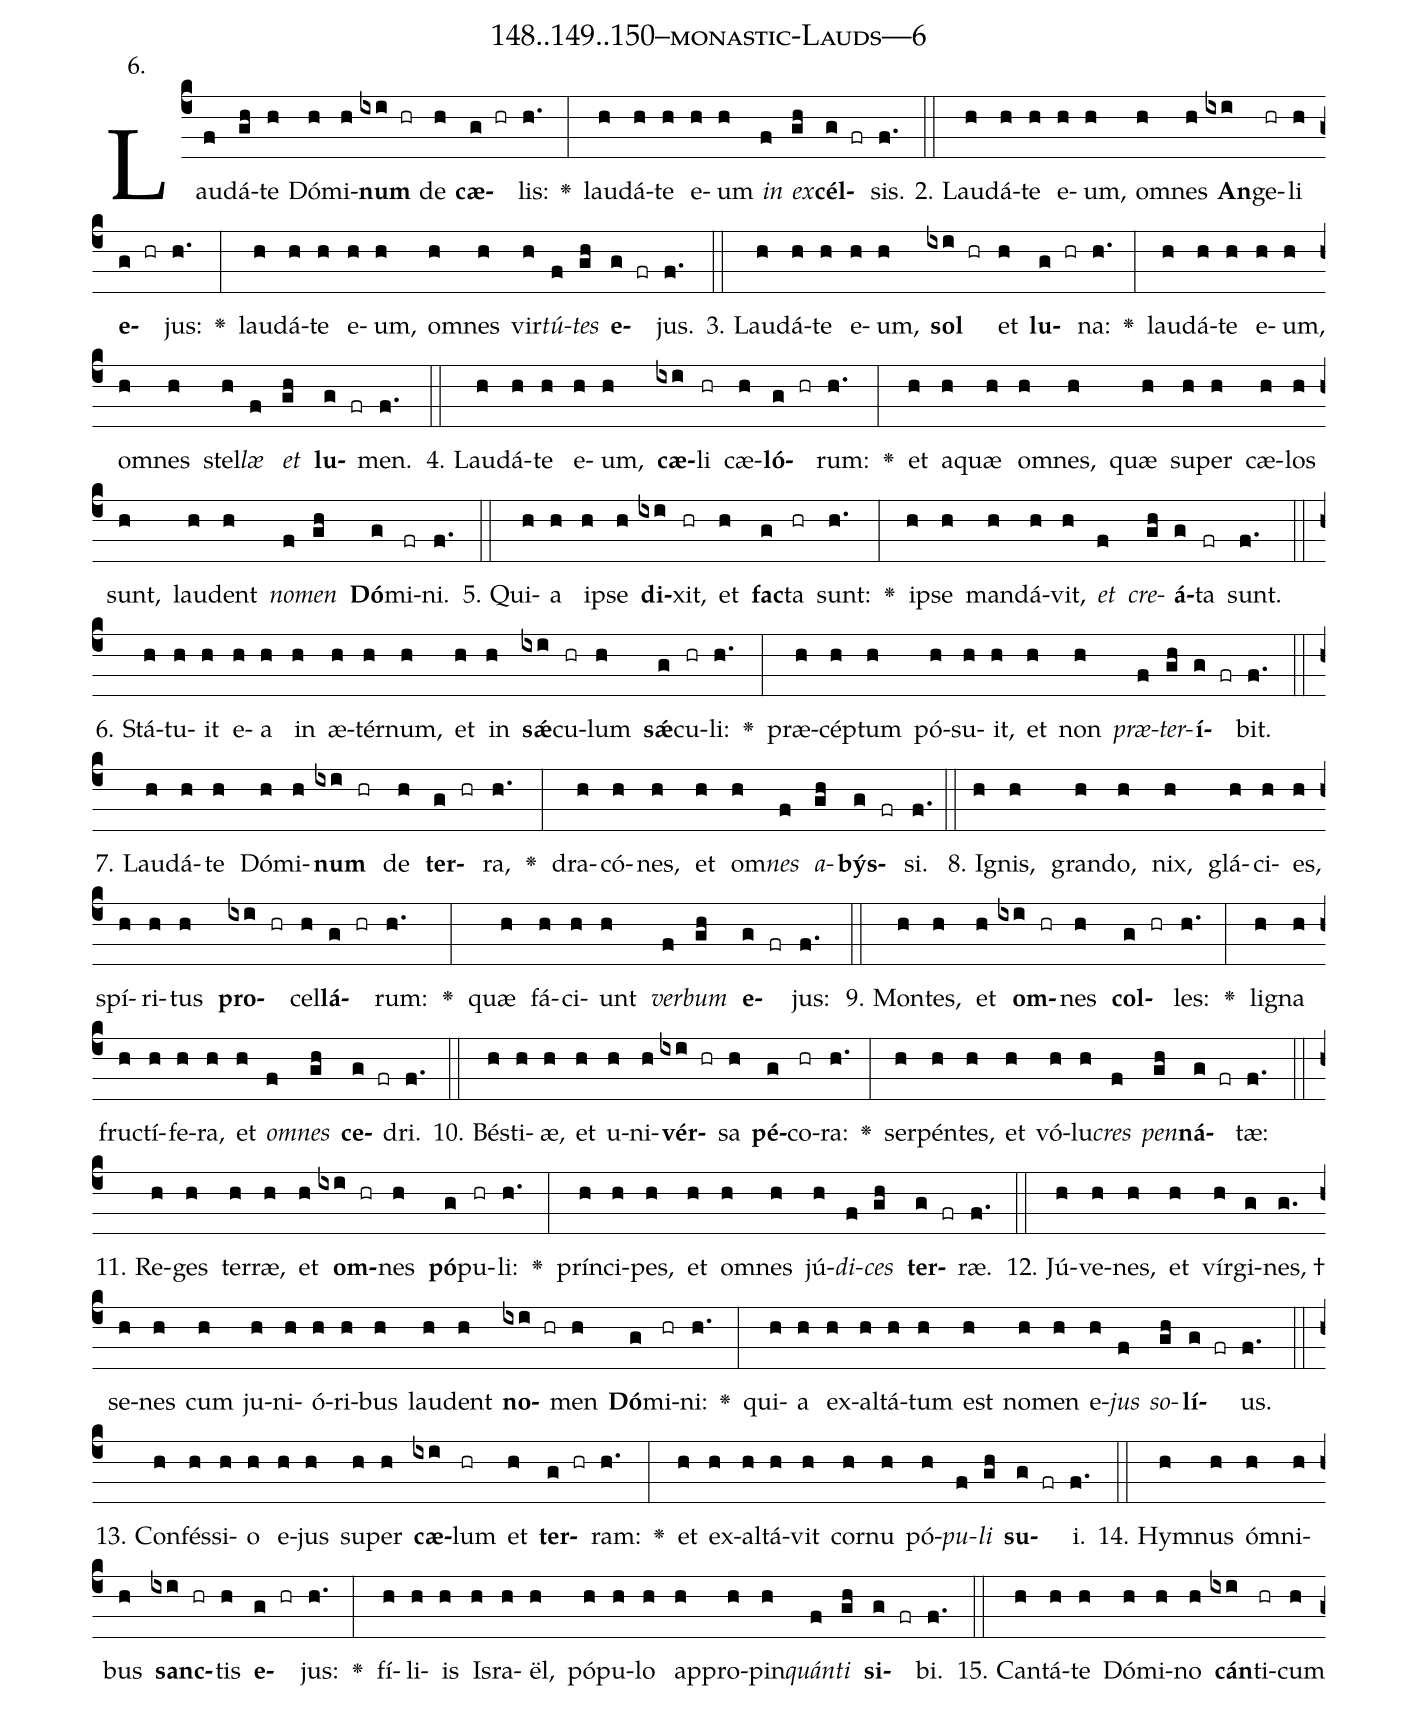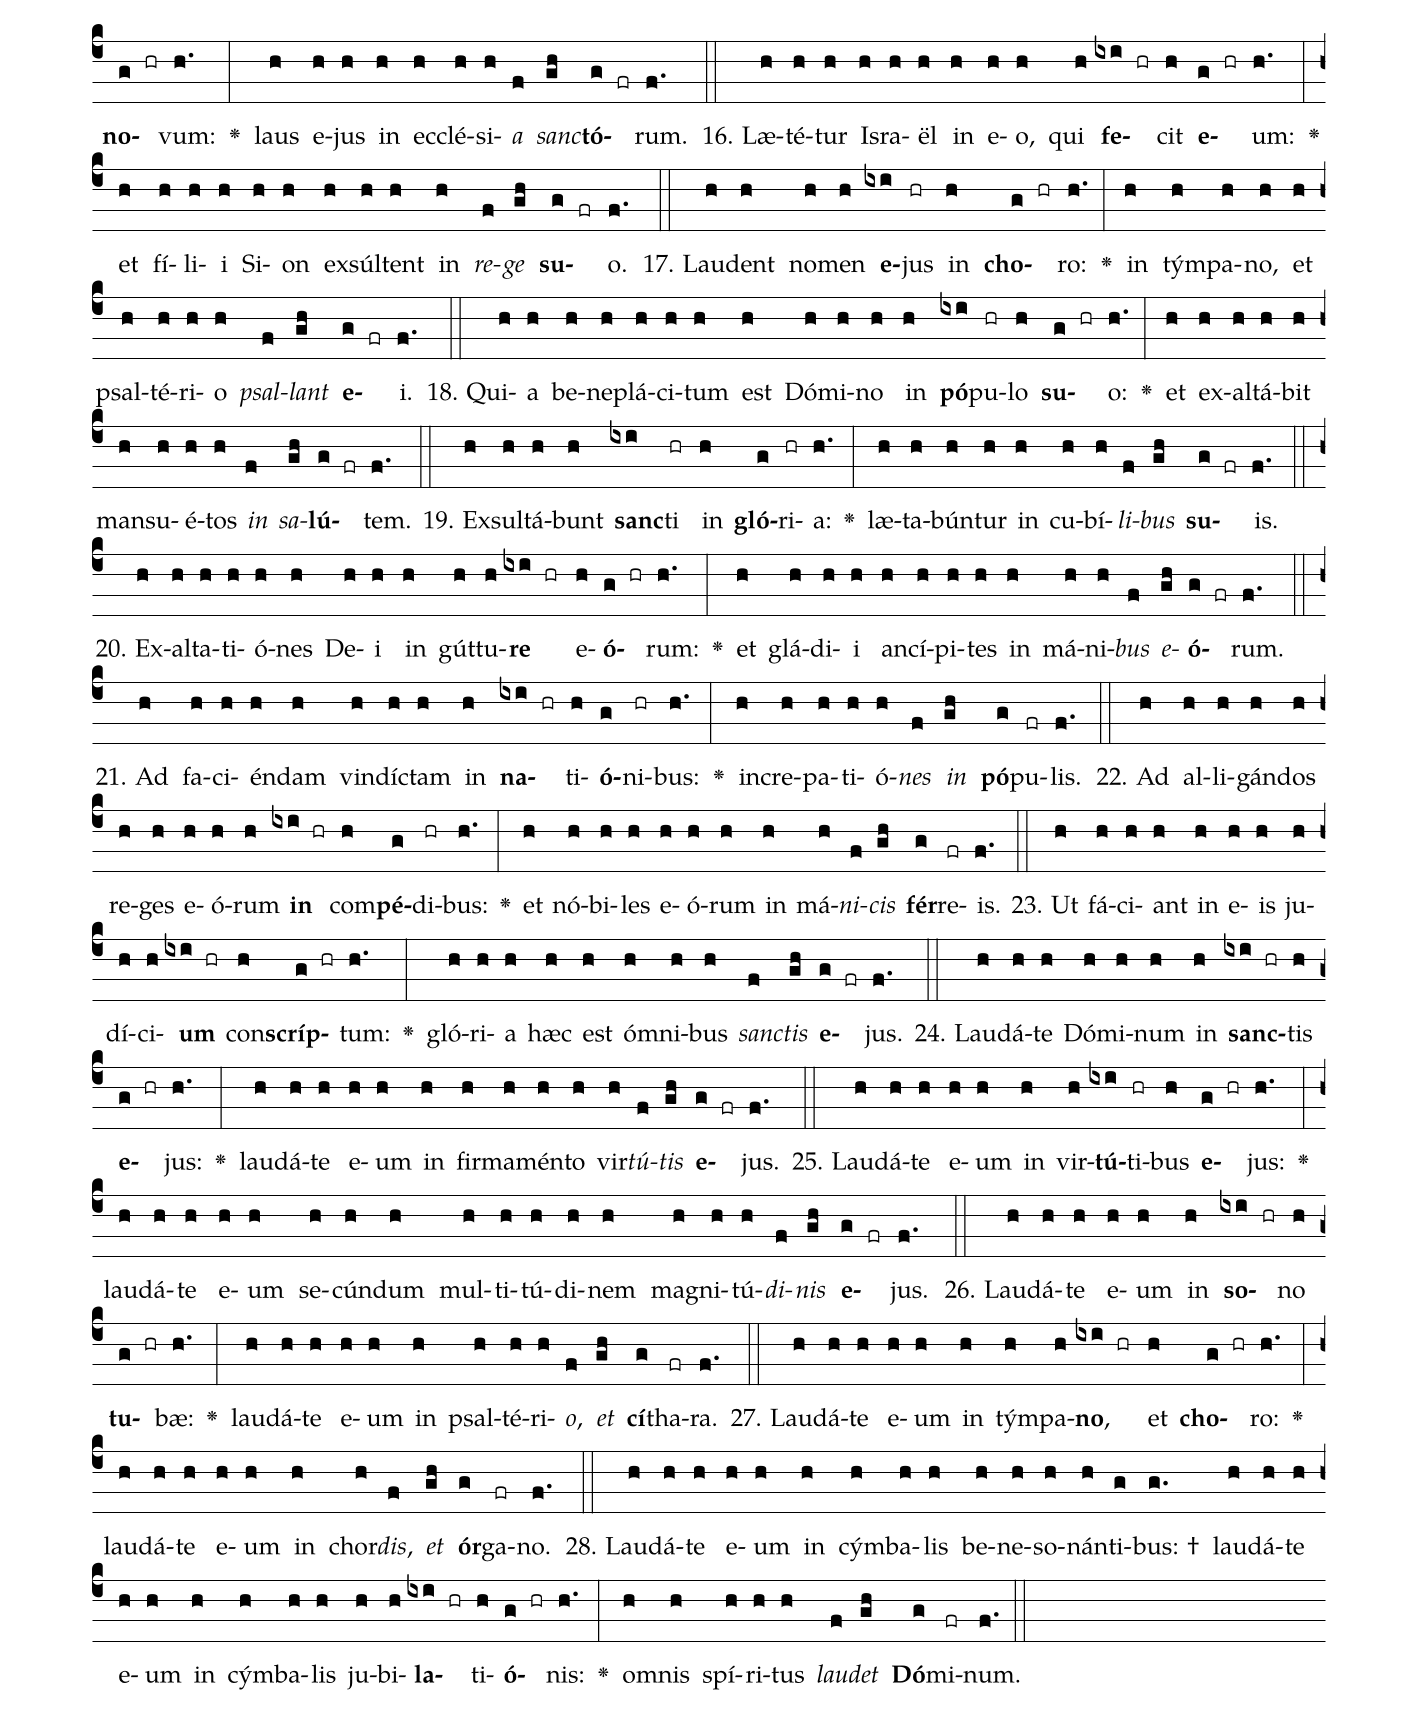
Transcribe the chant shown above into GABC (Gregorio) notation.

name: 148..149..150--monastic-Lauds---6;
annotation: 6.;
%%
(c4)Lau(f)dá(gh)te(h) Dó(h)mi(h)<b>num</b>(ixi hr) de(h) <b>cæ</b>(g hr)lis:(h.) <v>\greheightstar</v>(:) lau(h)dá(h)te(h) e(h)um(h) <i>in</i>(f) <i>ex</i>(gh)<b>cél</b>(g fr)sis.(f.) (::)
2. Lau(h)dá(h)te(h) e(h)um,(h) om(h)nes(h) <b>An</b>(ixi)ge(hr)li(h) <b>e</b>(g hr)jus:(h.) <v>\greheightstar</v>(:) lau(h)dá(h)te(h) e(h)um,(h) om(h)nes(h) vir(h)<i>tú</i>(f)<i>tes</i>(gh) <b>e</b>(g fr)jus.(f.) (::)
3. Lau(h)dá(h)te(h) e(h)um,(h) <b>sol</b>(ixi hr) et(h) <b>lu</b>(g hr)na:(h.) <v>\greheightstar</v>(:) lau(h)dá(h)te(h) e(h)um,(h) om(h)nes(h) stel(h)<i>læ</i>(f) <i>et</i>(gh) <b>lu</b>(g fr)men.(f.) (::)
4. Lau(h)dá(h)te(h) e(h)um,(h) <b>cæ</b>(ixi)li(hr) cæ(h)<b>ló</b>(g hr)rum:(h.) <v>\greheightstar</v>(:) et(h) a(h)quæ(h) om(h)nes,(h) quæ(h) su(h)per(h) cæ(h)los(h) sunt,(h) lau(h)dent(h) <i>no</i>(f)<i>men</i>(gh) <b>Dó</b>(g)mi(fr)ni.(f.) (::)
5. Qui(h)a(h) ip(h)se(h) <b>di</b>(ixi)xit,(hr) et(h) <b>fac</b>(g)ta(hr) sunt:(h.) <v>\greheightstar</v>(:) ip(h)se(h) man(h)dá(h)vit,(h) <i>et</i>(f) <i>cre</i>(gh)<b>á</b>(g)ta(fr) sunt.(f.) (::)
6. Stá(h)tu(h)it(h) e(h)a(h) in(h) æ(h)tér(h)num,(h) et(h) in(h) <b>sǽ</b>(ixi)cu(hr)lum(h) <b>sǽ</b>(g)cu(hr)li:(h.) <v>\greheightstar</v>(:) præ(h)cép(h)tum(h) pó(h)su(h)it,(h) et(h) non(h) <i>præ</i>(f)<i>ter</i>(gh)<b>í</b>(g fr)bit.(f.) (::)
7. Lau(h)dá(h)te(h) Dó(h)mi(h)<b>num</b>(ixi hr) de(h) <b>ter</b>(g hr)ra,(h.) <v>\greheightstar</v>(:) dra(h)có(h)nes,(h) et(h) om(h)<i>nes</i>(f) <i>a</i>(gh)<b>býs</b>(g fr)si.(f.) (::)
8. I(h)gnis,(h) gran(h)do,(h) nix,(h) glá(h)ci(h)es,(h) spí(h)ri(h)tus(h) <b>pro</b>(ixi hr)cel(h)<b>lá</b>(g hr)rum:(h.) <v>\greheightstar</v>(:) quæ(h) fá(h)ci(h)unt(h) <i>ver</i>(f)<i>bum</i>(gh) <b>e</b>(g fr)jus:(f.) (::)
9. Mon(h)tes,(h) et(h) <b>om</b>(ixi hr)nes(h) <b>col</b>(g hr)les:(h.) <v>\greheightstar</v>(:) li(h)gna(h) fruc(h)tí(h)fe(h)ra,(h) et(h) <i>om</i>(f)<i>nes</i>(gh) <b>ce</b>(g fr)dri.(f.) (::)
10. Bés(h)ti(h)æ,(h) et(h) u(h)ni(h)<b>vér</b>(ixi hr)sa(h) <b>pé</b>(g)co(hr)ra:(h.) <v>\greheightstar</v>(:) ser(h)pén(h)tes,(h) et(h) vó(h)lu(h)<i>cres</i>(f) <i>pen</i>(gh)<b>ná</b>(g fr)tæ:(f.) (::)
11. Re(h)ges(h) ter(h)ræ,(h) et(h) <b>om</b>(ixi hr)nes(h) <b>pó</b>(g)pu(hr)li:(h.) <v>\greheightstar</v>(:) prín(h)ci(h)pes,(h) et(h) om(h)nes(h) jú(h)<i>di</i>(f)<i>ces</i>(gh) <b>ter</b>(g fr)ræ.(f.) (::)
12. Jú(h)ve(h)nes,(h) et(h) vír(h)gi(g)nes, †(g.) se(h)nes(h) cum(h) ju(h)ni(h)ó(h)ri(h)bus(h) lau(h)dent(h) <b>no</b>(ixi hr)men(h) <b>Dó</b>(g)mi(hr)ni:(h.) <v>\greheightstar</v>(:) qui(h)a(h) ex(h)al(h)tá(h)tum(h) est(h) no(h)men(h) e(h)<i>jus</i>(f) <i>so</i>(gh)<b>lí</b>(g fr)us.(f.) (::)
13. Con(h)fés(h)si(h)o(h) e(h)jus(h) su(h)per(h) <b>cæ</b>(ixi)lum(hr) et(h) <b>ter</b>(g hr)ram:(h.) <v>\greheightstar</v>(:) et(h) ex(h)al(h)tá(h)vit(h) cor(h)nu(h) pó(h)<i>pu</i>(f)<i>li</i>(gh) <b>su</b>(g fr)i.(f.) (::)
14. Hym(h)nus(h) óm(h)ni(h)bus(h) <b>sanc</b>(ixi hr)tis(h) <b>e</b>(g hr)jus:(h.) <v>\greheightstar</v>(:) fí(h)li(h)is(h) Is(h)ra(h)ël,(h) pó(h)pu(h)lo(h) ap(h)pro(h)pin(h)<i>quán</i>(f)<i>ti</i>(gh) <b>si</b>(g fr)bi.(f.) (::)
15. Can(h)tá(h)te(h) Dó(h)mi(h)no(h) <b>cán</b>(ixi)ti(hr)cum(h) <b>no</b>(g hr)vum:(h.) <v>\greheightstar</v>(:) laus(h) e(h)jus(h) in(h) ec(h)clé(h)si(h)<i>a</i>(f) <i>sanc</i>(gh)<b>tó</b>(g fr)rum.(f.) (::)
16. Læ(h)té(h)tur(h) Is(h)ra(h)ël(h) in(h) e(h)o,(h) qui(h) <b>fe</b>(ixi hr)cit(h) <b>e</b>(g hr)um:(h.) <v>\greheightstar</v>(:) et(h) fí(h)li(h)i(h) Si(h)on(h) ex(h)súl(h)tent(h) in(h) <i>re</i>(f)<i>ge</i>(gh) <b>su</b>(g fr)o.(f.) (::)
17. Lau(h)dent(h) no(h)men(h) <b>e</b>(ixi)jus(hr) in(h) <b>cho</b>(g hr)ro:(h.) <v>\greheightstar</v>(:) in(h) tým(h)pa(h)no,(h) et(h) psal(h)té(h)ri(h)o(h) <i>psal</i>(f)<i>lant</i>(gh) <b>e</b>(g fr)i.(f.) (::)
18. Qui(h)a(h) be(h)ne(h)plá(h)ci(h)tum(h) est(h) Dó(h)mi(h)no(h) in(h) <b>pó</b>(ixi)pu(hr)lo(h) <b>su</b>(g hr)o:(h.) <v>\greheightstar</v>(:) et(h) ex(h)al(h)tá(h)bit(h) man(h)su(h)é(h)tos(h) <i>in</i>(f) <i>sa</i>(gh)<b>lú</b>(g fr)tem.(f.) (::)
19. Ex(h)sul(h)tá(h)bunt(h) <b>sanc</b>(ixi)ti(hr) in(h) <b>gló</b>(g)ri(hr)a:(h.) <v>\greheightstar</v>(:) læ(h)ta(h)bún(h)tur(h) in(h) cu(h)bí(h)<i>li</i>(f)<i>bus</i>(gh) <b>su</b>(g fr)is.(f.) (::)
20. Ex(h)al(h)ta(h)ti(h)ó(h)nes(h) De(h)i(h) in(h) gút(h)tu(h)<b>re</b>(ixi hr) e(h)<b>ó</b>(g hr)rum:(h.) <v>\greheightstar</v>(:) et(h) glá(h)di(h)i(h) an(h)cí(h)pi(h)tes(h) in(h) má(h)ni(h)<i>bus</i>(f) <i>e</i>(gh)<b>ó</b>(g fr)rum.(f.) (::)
21. Ad(h) fa(h)ci(h)én(h)dam(h) vin(h)díc(h)tam(h) in(h) <b>na</b>(ixi hr)ti(h)<b>ó</b>(g)ni(hr)bus:(h.) <v>\greheightstar</v>(:) in(h)cre(h)pa(h)ti(h)ó(h)<i>nes</i>(f) <i>in</i>(gh) <b>pó</b>(g)pu(fr)lis.(f.) (::)
22. Ad(h) al(h)li(h)gán(h)dos(h) re(h)ges(h) e(h)ó(h)rum(h) <b>in</b>(ixi hr) com(h)<b>pé</b>(g)di(hr)bus:(h.) <v>\greheightstar</v>(:) et(h) nó(h)bi(h)les(h) e(h)ó(h)rum(h) in(h) má(h)<i>ni</i>(f)<i>cis</i>(gh) <b>fér</b>(g)re(fr)is.(f.) (::)
23. Ut(h) fá(h)ci(h)ant(h) in(h) e(h)is(h) ju(h)dí(h)ci(h)<b>um</b>(ixi hr) con(h)<b>scríp</b>(g hr)tum:(h.) <v>\greheightstar</v>(:) gló(h)ri(h)a(h) hæc(h) est(h) óm(h)ni(h)bus(h) <i>sanc</i>(f)<i>tis</i>(gh) <b>e</b>(g fr)jus.(f.) (::)
24. Lau(h)dá(h)te(h) Dó(h)mi(h)num(h) in(h) <b>sanc</b>(ixi hr)tis(h) <b>e</b>(g hr)jus:(h.) <v>\greheightstar</v>(:) lau(h)dá(h)te(h) e(h)um(h) in(h) fir(h)ma(h)mén(h)to(h) vir(h)<i>tú</i>(f)<i>tis</i>(gh) <b>e</b>(g fr)jus.(f.) (::)
25. Lau(h)dá(h)te(h) e(h)um(h) in(h) vir(h)<b>tú</b>(ixi)ti(hr)bus(h) <b>e</b>(g hr)jus:(h.) <v>\greheightstar</v>(:) lau(h)dá(h)te(h) e(h)um(h) se(h)cún(h)dum(h) mul(h)ti(h)tú(h)di(h)nem(h) ma(h)gni(h)tú(h)<i>di</i>(f)<i>nis</i>(gh) <b>e</b>(g fr)jus.(f.) (::)
26. Lau(h)dá(h)te(h) e(h)um(h) in(h) <b>so</b>(ixi hr)no(h) <b>tu</b>(g hr)bæ:(h.) <v>\greheightstar</v>(:) lau(h)dá(h)te(h) e(h)um(h) in(h) psal(h)té(h)ri(h)<i>o</i>,(f) <i>et</i>(gh) <b>cí</b>(g)tha(fr)ra.(f.) (::)
27. Lau(h)dá(h)te(h) e(h)um(h) in(h) tým(h)pa(h)<b>no</b>,(ixi hr) et(h) <b>cho</b>(g hr)ro:(h.) <v>\greheightstar</v>(:) lau(h)dá(h)te(h) e(h)um(h) in(h) chor(h)<i>dis</i>,(f) <i>et</i>(gh) <b>ór</b>(g)ga(fr)no.(f.) (::)
28. Lau(h)dá(h)te(h) e(h)um(h) in(h) cým(h)ba(h)lis(h) be(h)ne(h)so(h)nán(h)ti(g)bus: †(g.) lau(h)dá(h)te(h) e(h)um(h) in(h) cým(h)ba(h)lis(h) ju(h)bi(h)<b>la</b>(ixi hr)ti(h)<b>ó</b>(g hr)nis:(h.) <v>\greheightstar</v>(:) om(h)nis(h) spí(h)ri(h)tus(h) <i>lau</i>(f)<i>det</i>(gh) <b>Dó</b>(g)mi(fr)num.(f.) (::)
